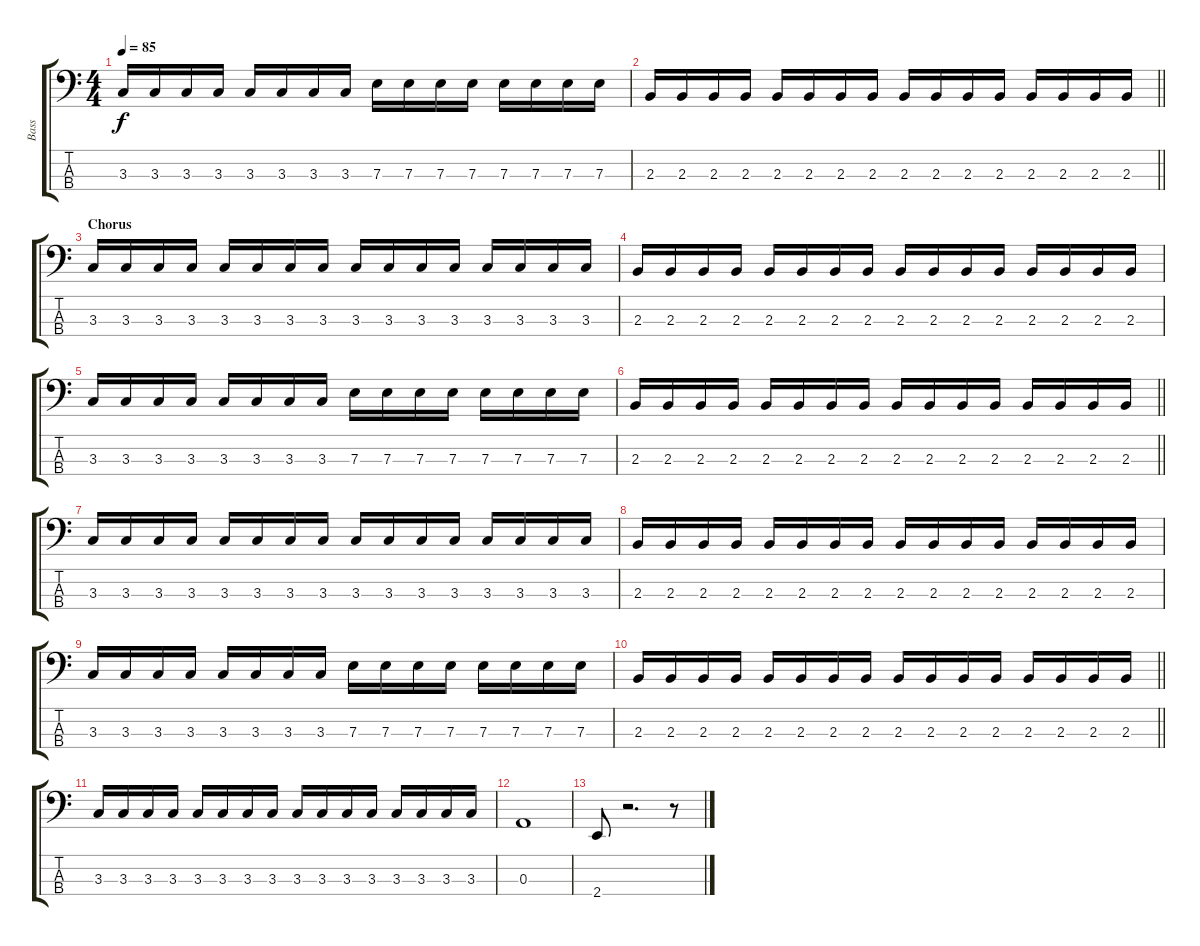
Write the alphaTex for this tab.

\track ("Bass" "Bass") {instrument electricbassfinger}
\staff {score tabs}
\tuning (G2 D2 A1 D1) {hide}
\ts (4 4)
\tempo 85
\clef f4
\ks c
3.3.16{dy f} 3.3.16 3.3.16 3.3.16 3.3.16 3.3.16 3.3.16 3.3.16 7.3.16 7.3.16 7.3.16 7.3.16 7.3.16 7.3.16 7.3.16 7.3.16 |
\barLineRight lightlight
2.3.16 2.3.16 2.3.16 2.3.16 2.3.16 2.3.16 2.3.16 2.3.16 2.3.16 2.3.16 2.3.16 2.3.16 2.3.16 2.3.16 2.3.16 2.3.16 |
\section ("" "Chorus")
3.3.16 3.3.16 3.3.16 3.3.16 3.3.16 3.3.16 3.3.16 3.3.16 3.3.16 3.3.16 3.3.16 3.3.16 3.3.16 3.3.16 3.3.16 3.3.16 |
2.3.16 2.3.16 2.3.16 2.3.16 2.3.16 2.3.16 2.3.16 2.3.16 2.3.16 2.3.16 2.3.16 2.3.16 2.3.16 2.3.16 2.3.16 2.3.16 |
3.3.16 3.3.16 3.3.16 3.3.16 3.3.16 3.3.16 3.3.16 3.3.16 7.3.16 7.3.16 7.3.16 7.3.16 7.3.16 7.3.16 7.3.16 7.3.16 |
\barLineRight lightlight
2.3.16 2.3.16 2.3.16 2.3.16 2.3.16 2.3.16 2.3.16 2.3.16 2.3.16 2.3.16 2.3.16 2.3.16 2.3.16 2.3.16 2.3.16 2.3.16 |
3.3.16 3.3.16 3.3.16 3.3.16 3.3.16 3.3.16 3.3.16 3.3.16 3.3.16 3.3.16 3.3.16 3.3.16 3.3.16 3.3.16 3.3.16 3.3.16 |
2.3.16 2.3.16 2.3.16 2.3.16 2.3.16 2.3.16 2.3.16 2.3.16 2.3.16 2.3.16 2.3.16 2.3.16 2.3.16 2.3.16 2.3.16 2.3.16 |
3.3.16 3.3.16 3.3.16 3.3.16 3.3.16 3.3.16 3.3.16 3.3.16 7.3.16 7.3.16 7.3.16 7.3.16 7.3.16 7.3.16 7.3.16 7.3.16 |
\barLineRight lightlight
2.3.16 2.3.16 2.3.16 2.3.16 2.3.16 2.3.16 2.3.16 2.3.16 2.3.16 2.3.16 2.3.16 2.3.16 2.3.16 2.3.16 2.3.16 2.3.16 |
3.3.16 3.3.16 3.3.16 3.3.16 3.3.16 3.3.16 3.3.16 3.3.16 3.3.16 3.3.16 3.3.16 3.3.16 3.3.16 3.3.16 3.3.16 3.3.16 |
0.3.1 |
2.4.8 r.2{d} r.8
